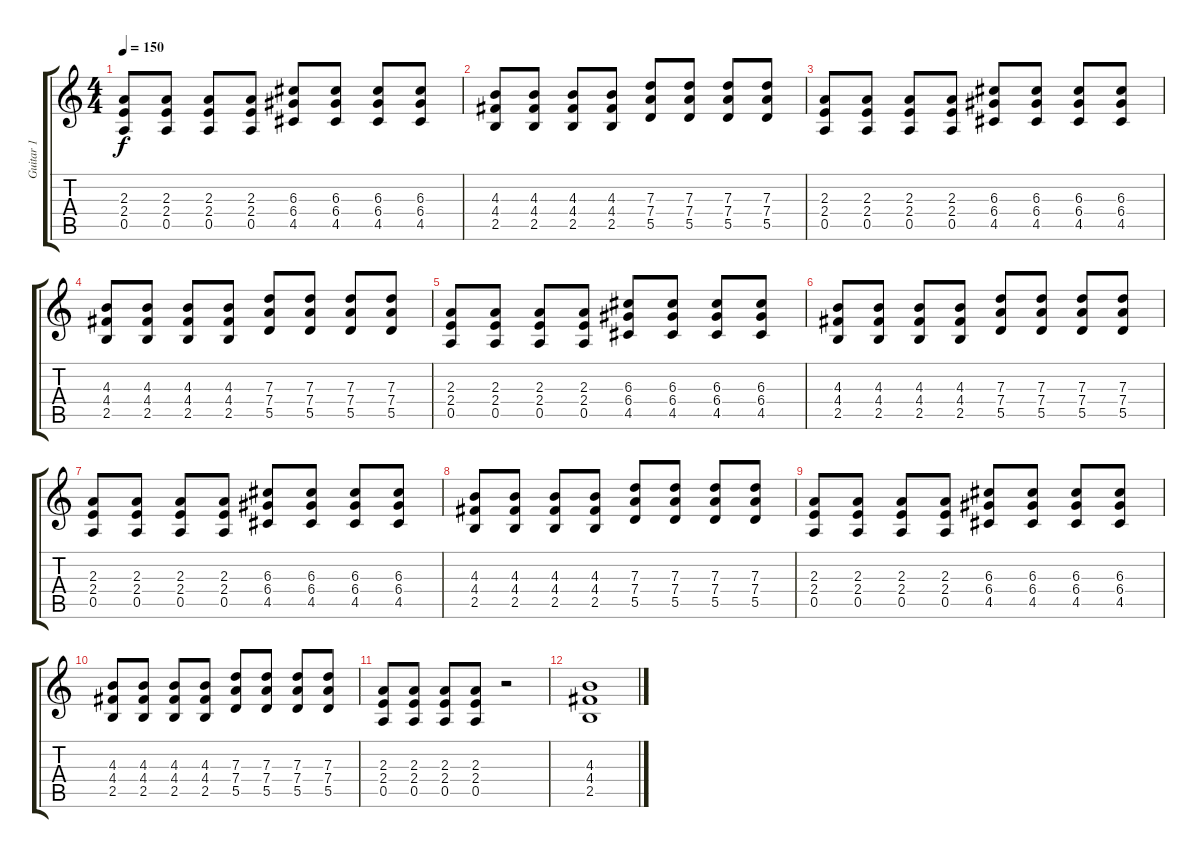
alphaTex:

\track ("Guitar 1" "Guitar 1") {instrument distortionguitar}
\staff {score tabs}
\tuning (E4 B3 G3 D3 A2 E2) {hide}
\ts (4 4)
\tempo 150
\clef g2
\ks c
(2.3 2.4 0.5).8{dy f} (2.3 2.4 0.5).8 (2.3 2.4 0.5).8 (2.3 2.4 0.5).8 (6.3 6.4 4.5).8 (6.3 6.4 4.5).8 (6.3 6.4 4.5).8 (6.3 6.4 4.5).8 |
(4.3 4.4 2.5).8 (4.3 4.4 2.5).8 (4.3 4.4 2.5).8 (4.3 4.4 2.5).8 (7.3 7.4 5.5).8 (7.3 7.4 5.5).8 (7.3 7.4 5.5).8 (7.3 7.4 5.5).8 |
(2.3 2.4 0.5).8 (2.3 2.4 0.5).8 (2.3 2.4 0.5).8 (2.3 2.4 0.5).8 (6.3 6.4 4.5).8 (6.3 6.4 4.5).8 (6.3 6.4 4.5).8 (6.3 6.4 4.5).8 |
(4.3 4.4 2.5).8 (4.3 4.4 2.5).8 (4.3 4.4 2.5).8 (4.3 4.4 2.5).8 (7.3 7.4 5.5).8 (7.3 7.4 5.5).8 (7.3 7.4 5.5).8 (7.3 7.4 5.5).8 |
(2.3 2.4 0.5).8 (2.3 2.4 0.5).8 (2.3 2.4 0.5).8 (2.3 2.4 0.5).8 (6.3 6.4 4.5).8 (6.3 6.4 4.5).8 (6.3 6.4 4.5).8 (6.3 6.4 4.5).8 |
(4.3 4.4 2.5).8 (4.3 4.4 2.5).8 (4.3 4.4 2.5).8 (4.3 4.4 2.5).8 (7.3 7.4 5.5).8 (7.3 7.4 5.5).8 (7.3 7.4 5.5).8 (7.3 7.4 5.5).8 |
(2.3 2.4 0.5).8 (2.3 2.4 0.5).8 (2.3 2.4 0.5).8 (2.3 2.4 0.5).8 (6.3 6.4 4.5).8 (6.3 6.4 4.5).8 (6.3 6.4 4.5).8 (6.3 6.4 4.5).8 |
(4.3 4.4 2.5).8 (4.3 4.4 2.5).8 (4.3 4.4 2.5).8 (4.3 4.4 2.5).8 (7.3 7.4 5.5).8 (7.3 7.4 5.5).8 (7.3 7.4 5.5).8 (7.3 7.4 5.5).8 |
(2.3 2.4 0.5).8 (2.3 2.4 0.5).8 (2.3 2.4 0.5).8 (2.3 2.4 0.5).8 (6.3 6.4 4.5).8 (6.3 6.4 4.5).8 (6.3 6.4 4.5).8 (6.3 6.4 4.5).8 |
(4.3 4.4 2.5).8 (4.3 4.4 2.5).8 (4.3 4.4 2.5).8 (4.3 4.4 2.5).8 (7.3 7.4 5.5).8 (7.3 7.4 5.5).8 (7.3 7.4 5.5).8 (7.3 7.4 5.5).8 |
(2.3 2.4 0.5).8 (2.3 2.4 0.5).8 (2.3 2.4 0.5).8 (2.3 2.4 0.5).8 r.2 |
(4.3 4.4 2.5).1
